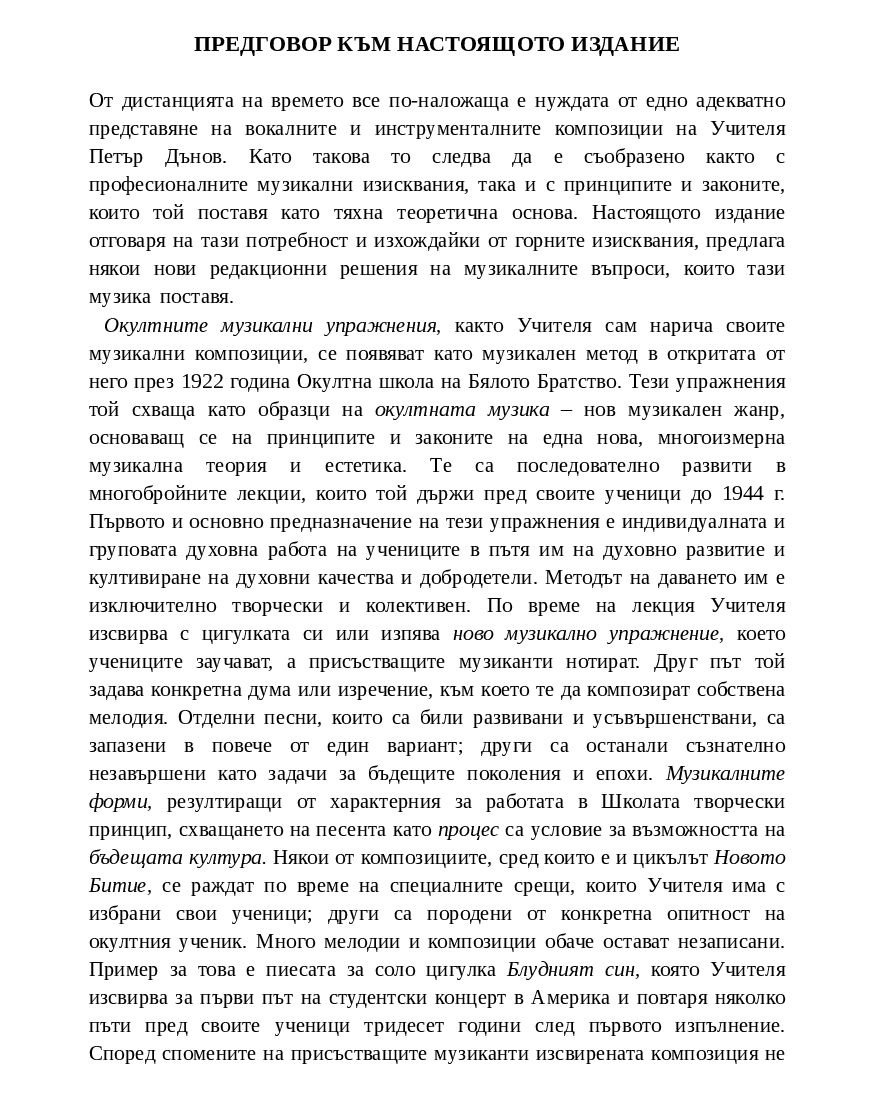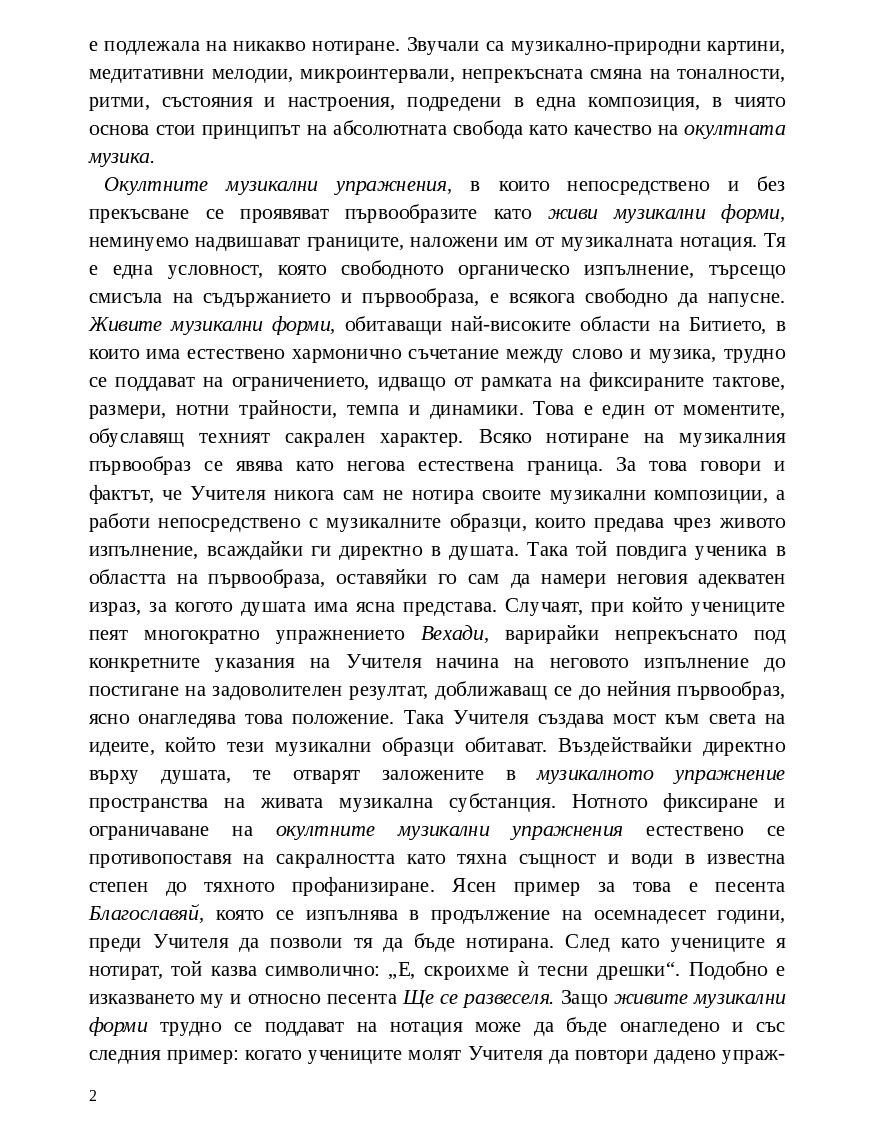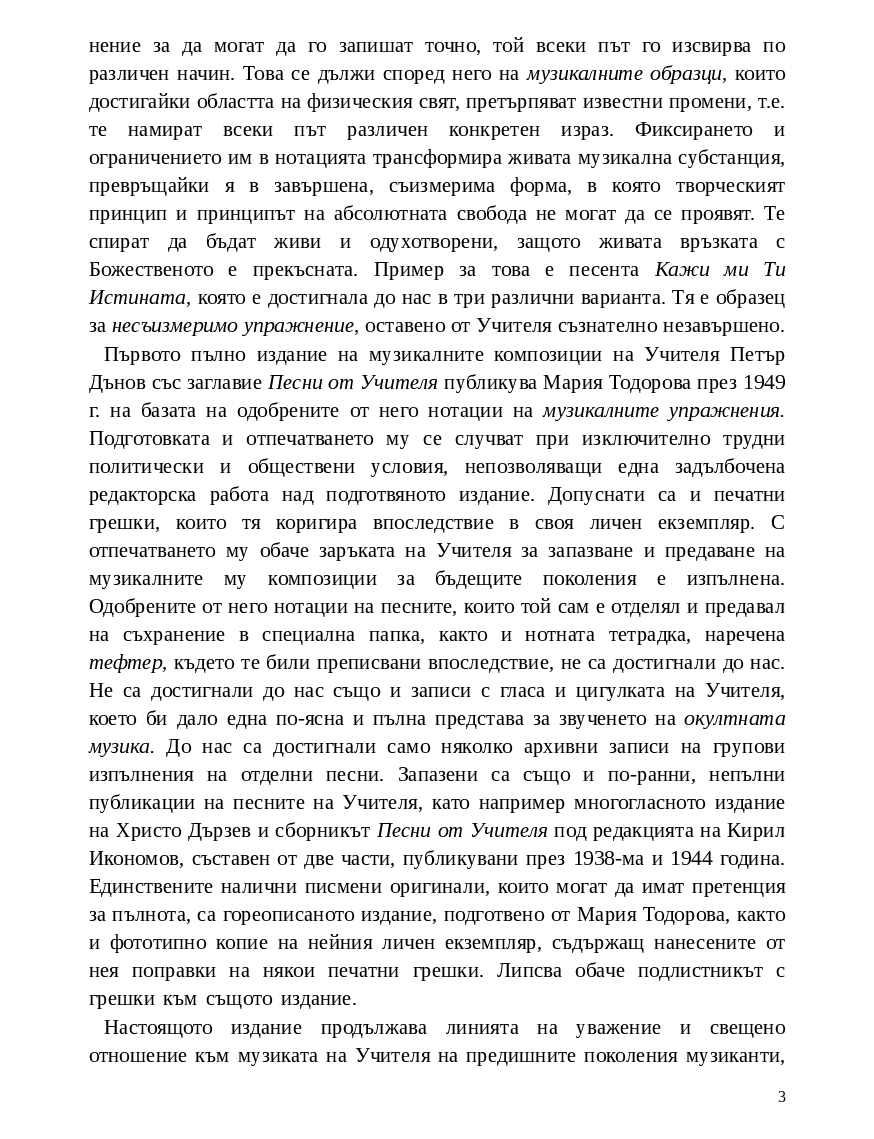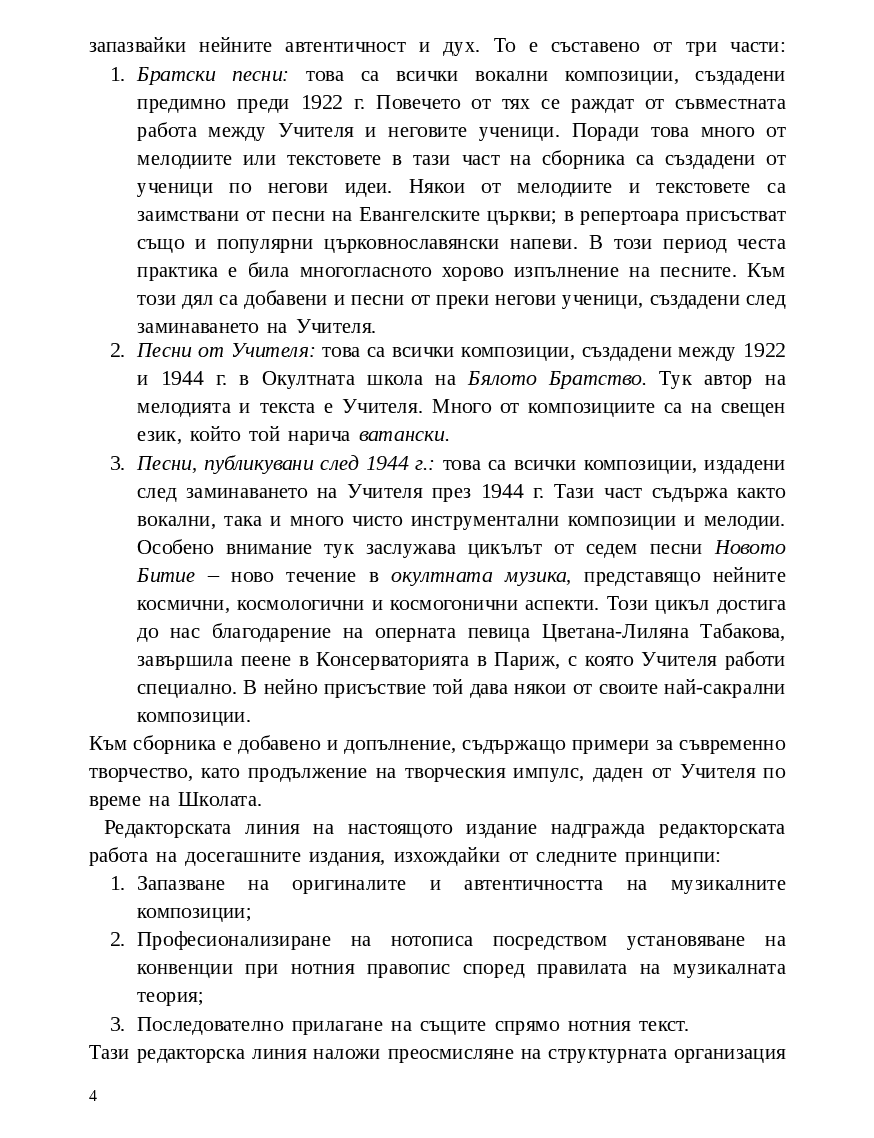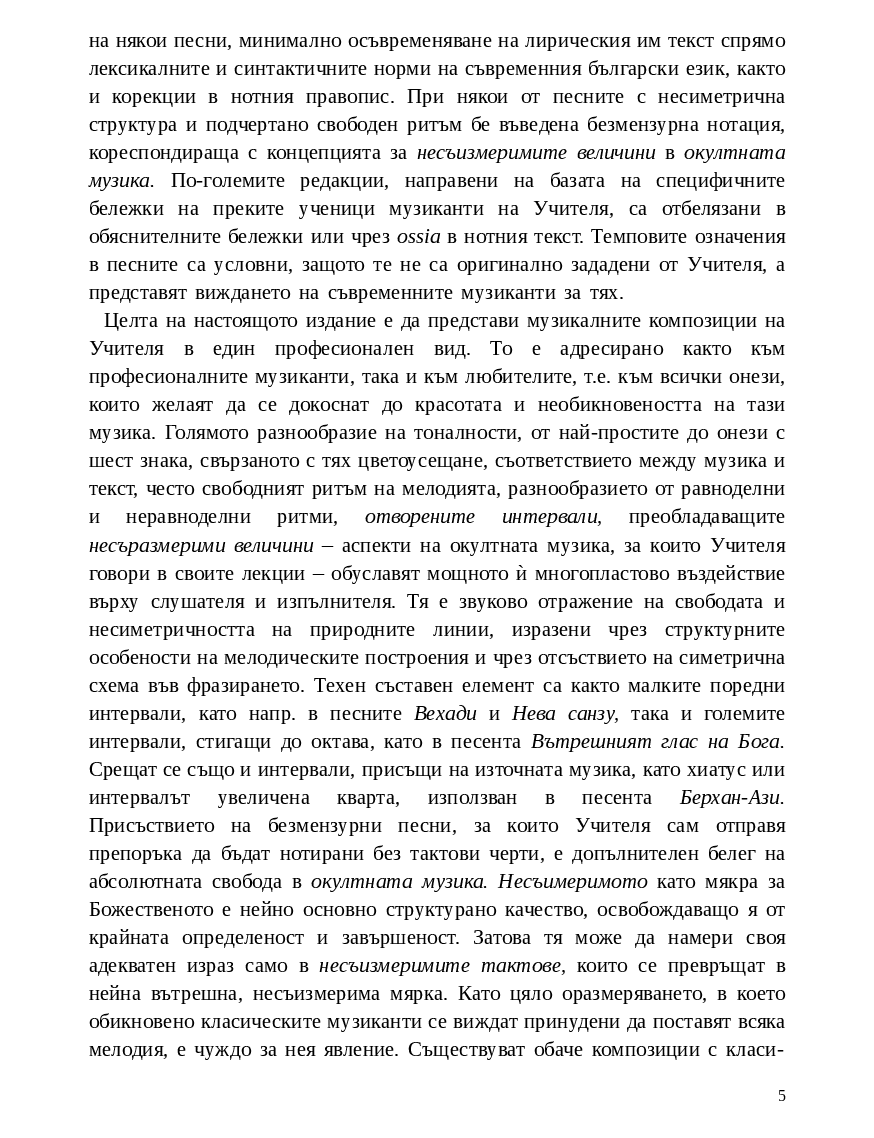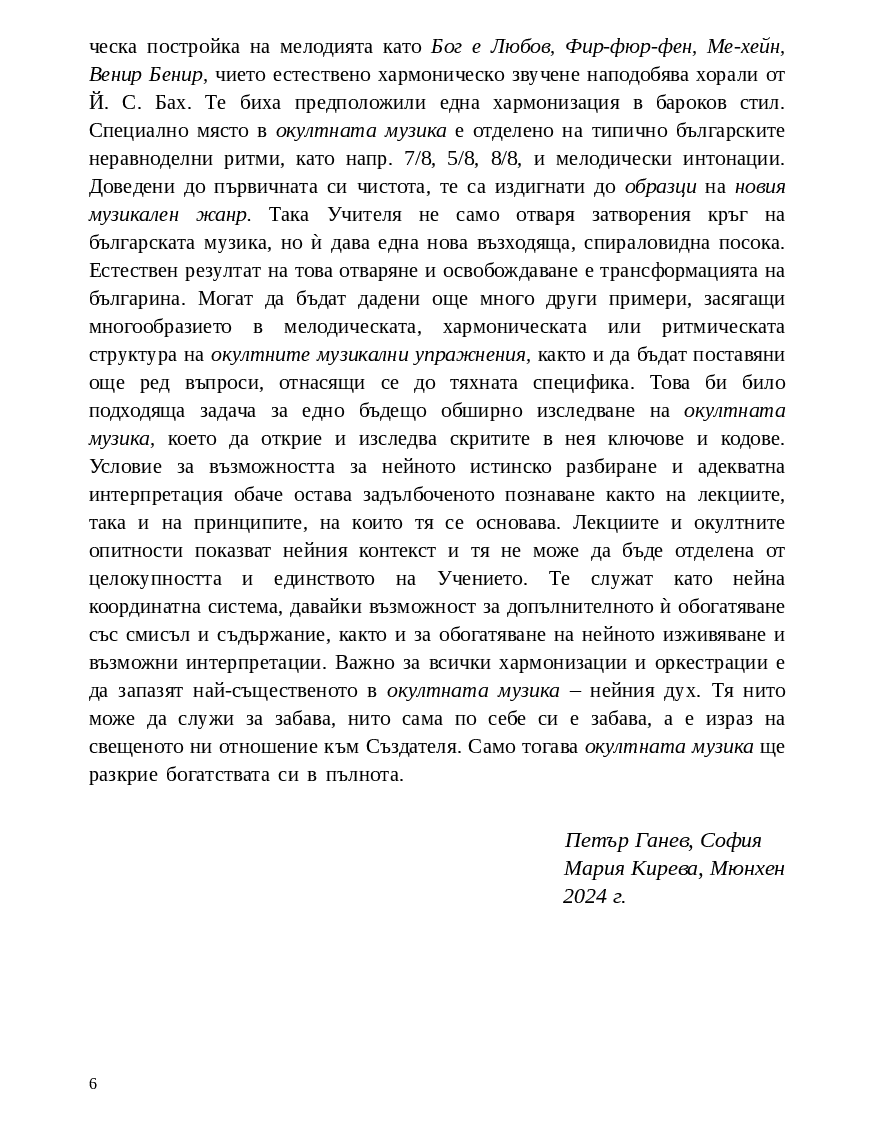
\version "2.24.3"

% include paper part and global functions
\include "include/globals.ily"

\bookpart {
  \paper {
    print-all-headers = ##f
    print-page-number = ##t
    print-first-page-number = ##f

    % put page numbers on the bottom
    oddHeaderMarkup = \markup ""
    evenHeaderMarkup = \markup ""
    oddFooterMarkup = \markup
    \fill-line {
      ""
      \if \should-print-page-number \fromproperty #'page:page-number-string
    }
    evenFooterMarkup = \markup
    \fill-line {
      \if \should-print-page-number \fromproperty #'page:page-number-string
      ""
    }

    left-margin = 1.5\cm
    right-margin = 1.5\cm
    top-margin = 1.6\cm
    bottom-margin = 1.2\cm
    ragged-bottom = ##t % do not spread the staves to fill the whole vertical space


  }

  \tocItem \markup "Предговор към настоящото издание"
  \markup \fontsize  #+3 { \fill-line \bold {"ПРЕДГОВОР КЪМ НАСТОЯЩОТО ИЗДАНИЕ"} }



  \markup \fontsize #+2.5 {
    \vspace #1.5  \override #'(baseline-skip . 2.7)


    \justify {
      
        От дистанцията на времето все по-наложаща е нуждата от едно адекватно представяне на вокалните и инструменталните композиции на Учителя Петър Дънов. Като такова то следва да е съобразено както с професионалните музикални изисквания, така и с принципите и законите, които той поставя като тяхна теоретична основа. Настоящото издание отговаря на тази потребност и изхождайки от горните изисквания, предлага някои нови редакционни решения на музикалните въпроси, които тази музика поставя.
      
        }
  }
  
   \markup \fontsize #+2.5 {
    \vspace #0.6  \override #'(baseline-skip . 2.7)
    \justify {
      \hspace #1.5
      
       \italic {Окултните} \italic {музикални} \italic {упражнения,} както Учителя сам нарича своите музикални композиции, се появяват като музикален метод в откритата от него през 1922 година Окултна школа на Бялото Братство. Тези упражнения той схваща като образци на \italic {окултната} \italic {музика} – нов музикален жанр, основаващ се на принципите и законите на една нова, многоизмерна музикална теория и естетика. Те са последователно развити в многобройните лекции, които той държи пред своите ученици до 1944 г. Първото и основно предназначение на тези упражнения е индивидуалната и груповата духовна работа на учениците в пътя им на духовно развитие и култивиране на духовни качества и добродетели. Методът на даването им е изключително творчески и колективен. По време на лекция Учителя изсвирва с цигулката си или изпява \italic {ново} \italic {музикално} \italic {упражнение,} което учениците заучават, а присъстващите музиканти нотират. Друг път той задава конкретна дума или  изречение, към което те да композират собствена мелодия. Отделни песни, които са били развивани и усъвършенствани, са запазени в повече от един вариант; други са останали съзнателно незавършени като задачи за бъдещите поколения и епохи. \italic {Музикалните} \italic {форми,} резултиращи от характерния за работата в Школата творчески принцип, схващането на песента като \italic {процес} са условие за възможността на \italic {бъдещата} \italic {култура.} Някои от композициите, сред които е и цикълът \italic {Новото} \italic {Битие,} се раждат по време на специалните срещи, които Учителя има с избрани свои ученици; други са породени от конкретна опитност на окултния ученик. Много мелодии и композиции обаче остават незаписани.  Пример за това е пиесата за соло цигулка \italic {Блудният} \italic {син,} която Учителя изсвирва за първи път на студентски концерт в Америка и повтаря няколко пъти пред своите ученици тридесет години след първото изпълнение. Според спомените на присъстващите музиканти изсвирената композиция не 

        }
  }
  
    \markup \fontsize #+2.5 {
      \override #'(baseline-skip . 2.7)
    \justify {
    е подлежала на никакво нотиране. Звучали са музикално-природни картини, медитативни мелодии, микроинтервали, непрекъсната смяна на тоналности, ритми, състояния и настроения, подредени в една композиция, в чиято основа стои принципът на абсолютната свобода като качество на \italic{окултната} \italic {музика.}
    }
  }
  
    \markup \fontsize #+2.5 {
    \vspace #0.6  \override #'(baseline-skip . 2.7)
    \justify {
      \hspace #1.5
      
       \italic{Окултните} \italic{музикални} \italic{упражнения,} в които непосредствено и без прекъсване се проявяват първообразите като \italic{живи} \italic{музикални} \italic{форми,} неминуемо надвишават границите, наложени им от музикалната нотация. Тя е една условност, която свободното органическо изпълнение, търсещо смисъла на съдържанието и първообраза, е всякога свободно да напусне.  \italic{Живите} \italic{музикални} \italic{форми,} обитаващи най-високите области на Битието, в които има естествено хармонично съчетание между слово и музика, трудно се поддават на ограничението, идващо от рамката на фиксираните тактове, размери, нотни трайности, темпа и динамики. Това е един от моментите, обуславящ техният сакрален характер. Всяко нотиране на музикалния първообраз се явява като негова естествена граница. За това говори и фактът, че Учителя никога сам не нотира своите музикални композиции, а работи непосредствено с  музикалните образци, които предава чрез живото изпълнение, всаждайки ги директно в душата. Така той  повдига ученика в областта на първообраза, оставяйки го сам да намери неговия адекватен израз, за когото душата има ясна представа. Случаят, при който учениците пеят многократно упражнението \italic{Вехади,} варирайки непрекъснато под конкретните указания на Учителя начина на неговото изпълнение до постигане на задоволителен резултат, доближаващ се до нейния първообраз, ясно онагледява това положение. Така Учителя създава мост към света на идеите, който тези музикални образци обитават. Въздействайки директно върху душата, те отварят заложените в \italic{музикалното} \italic{упражнение} пространства на живата музикална субстанция. Нотното фиксиране и ограничаване на \italic{окултните} \italic{музикални} \italic{упражнения} естествено се противопоставя на сакралността като тяхна същност и води в известна степен до тяхното профанизиране. Ясен пример за това е песента \italic{Благославяй,} която се изпълнява в продължение на осемнадесет години, преди Учителя да позволи тя да бъде нотирана. След като учениците я нотират, той казва символично: „Е, скроихме ѝ тесни дрешки“. Подобно е изказването му и относно песента \italic{Ще} \italic{се }\italic{развеселя.} Защо \italic{живите} \italic{музикални} \italic{форми} трудно се поддават на нотация може да бъде онагледено и със следния пример: когато учениците молят Учителя да повтори дадено упраж-
      
          }
  }
  
  
    \markup \fontsize #+2.5 {
    \override #'(baseline-skip . 2.7)
    \justify {
      нение за да могат да го запишат точно, той всеки път го изсвирва по       различен начин. Това се дължи според него на  \italic{музикалните} \italic{образци,} които достигайки областта на физическия свят, претърпяват известни промени, т.е. те намират всеки път различен конкретен израз. Фиксирането и ограничението им в нотацията трансформира живата музикална субстанция, превръщайки я в завършена, съизмерима форма, в която творческият принцип и принципът на абсолютната свобода не могат да се проявят. Те спират да бъдат живи и одухотворени, защото живата връзката с Божественото е прекъсната. Пример за това е песента \italic{Кажи} \italic{ми} \italic{Ти} \italic{Истината,} която е достигнала до нас в три различни варианта. Тя е образец за \italic{несъизмеримо упражнение,} оставено от Учителя съзнателно незавършено.
        }
  }
  
    \markup \fontsize #+2.5 {
    \vspace #0.6  \override #'(baseline-skip . 2.7)
    \justify {
      \hspace #1.5
      Първото пълно издание на музикалните композиции на Учителя Петър Дънов със заглавие \italic {Песни} \italic {от} \italic {Учителя} публикува Мария Тодорова през 1949 г. на базата на одобрените от него нотации на \italic {музикалните} \italic {упражнения.} Подготовката и отпечатването му се случват при изключително трудни политически и обществени условия, непозволяващи една задълбочена редакторска работа над подготвяното издание. Допуснати са и печатни грешки, които тя коригира впоследствие в своя личен екземпляр. С отпечатването му обаче заръката на Учителя за запазване и предаване на музикалните му композиции за бъдещите поколения е изпълнена. Одобрените от него нотации на песните, които той сам е отделял и предавал на съхранение в специална папка, както и нотната тетрадка, наречена \italic {тефтер,} където те били преписвани впоследствие, не са достигнали до нас. Не са достигнали до нас също и записи с гласа и цигулката на Учителя, което би дало една по-ясна и пълна представа за звученето на \italic {окултната} \italic {музика.} До нас са достигнали само няколко архивни записи на групови изпълнения на отделни песни. Запазени са също и по-ранни, непълни публикации на песните на Учителя, като например многогласното издание на Христо Дързев и сборникът \italic {Песни} \italic {от} \italic {Учителя} под редакцията на Кирил Икономов, съставен от две части, публикувани през 1938-ма и 1944 година. Единствените налични писмени оригинали, които могат да имат претенция за пълнота, са гореописаното издание, подготвено от Мария Тодорова, както и фототипно копие на нейния личен екземпляр, съдържащ нанесените от нея поправки на някои печатни грешки. Липсва обаче подлистникът с грешки към същото издание.
    }
  }
  \markup \fontsize #+2.5 {
    \vspace #0.6  \override #'(baseline-skip . 2.7)
    \justify {
      \hspace #1.5
      Настоящото издание продължава линията на  уважение и свещено отношение към музиката на Учителя на предишните поколения музиканти, 
    }
  }
  
    \markup \fontsize #+2.5 {
    \vspace #0.5  \override #'(baseline-skip . 2.7)
    \justify {
      \justify-line {запазвайки нейните автентичност и дух. То е съставено от три части:}
    }
  }
  
  \markup \override #'(line-width . 62.5) \fontsize  #+2.5 {
    \override #'(baseline-skip . 2.7) \column {
      "    1."
    }
    \hspace #0.5
   \vspace #0.6  \override #'(baseline-skip . 2.7) \column {
      \justify {
        \italic {Братски песни:  } това са всички вокални композиции, създадени предимно преди 1922 г. Повечето от тях се раждат от съвместната работа между Учителя и неговите ученици. Поради това много от мелодиите или текстовете в тази част на сборника са създадени от ученици по негови идеи. Някои от мелодиите и текстовете са заимствани от песни на Евангелските църкви; в репертоара присъстват също и популярни църковнославянски напеви. В този период честа практика е била многогласното хорово изпълнение на песните. Към този дял са добавени и песни от преки негови ученици, създадени след заминаването на Учителя.
      }
    }
  }

  \markup \override #'(line-width . 62.5) \fontsize  #+2.5 {
    \vspace #0.6  \override #'(baseline-skip . 2.7) \column {
      "    2."
    }
    \hspace #0.5
    \override #'(baseline-skip . 2.7) \column {
      \justify {
        \italic { Песни от Учителя: } това са всички композиции, създадени между 1922 и 1944 г. в Окултната школа на \italic {Бялото}
        \italic {Братство.} Тук автор на мелодията и текста е Учителя. Много от композициите са на свещен език, който той
        нарича \italic {ватански.}
      }
    }
  }

  \markup \override #'(line-width . 62.5) \fontsize  #+2.5 {
    \vspace #0.6  \override #'(baseline-skip . 2.7) \column {
      "    3."
    }
    \hspace #0.5
    \override #'(baseline-skip . 2.7) \column {
      \justify {
        \italic {Песни, публикувани след 1944 г.:  } това са всички композиции, издадени след заминаването на Учителя през 1944 г.
        Тази част съдържа както вокални, така и много чисто инструментални композиции и мелодии. Особено внимание тук
        заслужава цикълът от седем песни \italic {Новото} \italic{Битие} – ново течение в \italic {окултната} \italic {музика,} представящо нейните космични, космологични и космогонични аспекти. Този цикъл достига до нас благодарение на оперната певица Цветана-Лиляна Табакова, завършила пеене в Консерваторията в Париж, с която Учителя работи специално. В нейно присъствие той дава някои от своите най-сакрални композиции.
      }
    }
  }
  \markup \fontsize #+2.5 {
    \vspace #0.6  \override #'(baseline-skip . 2.7)
    \justify {
      Към сборника е добавено и допълнение, съдържащо примери за съвременно творчество, като продължение на творческия импулс, даден от Учителя по време на Школата.
    }
  }
  \markup \fontsize #+2.5 {
    \vspace #0.6  \override #'(baseline-skip . 2.7)
    \justify {
      \hspace #1.5
      Редакторската линия на настоящото издание надгражда редакторската работа на досегашните издания, изхождайки
      от следните принципи:
    }
  }

  \markup \override #'(line-width . 62.5) \fontsize  #+2.5 {
    \vspace #0.6  \override #'(baseline-skip . 2.7) \column {
      "    1."
    }
    \hspace #0.5
    \override #'(baseline-skip . 2.7) \column {
      \justify {
        Запазване на оригиналите и автентичността на музикалните композиции;
      }
    }
  }

  \markup \override #'(line-width . 62.5) \fontsize  #+2.5 {
    \vspace #0.6  \override #'(baseline-skip . 2.7) \column {
      "    2."
    }
    \hspace #0.5
    \override #'(baseline-skip . 2.7) \column {
      \justify {
        Професионализиране на нотописа посредством установяване на конвенции при нотния правопис според правилата на музикалната теория;
      }
    }
  }


  \markup \override #'(line-width . 62.5) \fontsize  #+2.5 {
    \vspace #0.6 \override #'(baseline-skip . 2.7) \column {
      "    3."
    }
    \hspace #0.5
    \override #'(baseline-skip . 2.7) \column {
      \justify {
        Последователно прилагане на същите спрямо нотния текст.
      }
    }
  }
  
    \markup \fontsize #+2.5 {
    \vspace #0.6 \override #'(baseline-skip . 2.7)
    \justify {Тази редакторска линия наложи преосмисляне на структурната организация}
  }
  
    \markup \fontsize #+2.5 {
    \override #'(baseline-skip . 2.7)
    \justify {
  на някои песни, минимално осъвременяване на лирическия им текст спрямо лексикалните и синтактичните норми на съвременния български език, както и корекции в нотния правопис. При някои от песните с несиметрична структура и подчертано свободен ритъм бе въведена безмензурна нотация, кореспондираща с концепцията за \italic"несъизмеримите" \italic"величини" в \italic"окултната" \italic"музика." По-големите редакции, направени на базата на специфичните бележки на преките ученици музиканти на Учителя, са отбелязани в обяснителните бележки или чрез \italic {ossia} в нотния текст. Темповите означения в песните са условни, защото те не са оригинално зададени от Учителя, а представят виждането на съвременните музиканти за тях.
    }
  }
  
    \markup \fontsize #+2.5 {
    \vspace #0.6  \override #'(baseline-skip . 2.7)
    \justify {
      \hspace #1.5
      
        Целта на настоящото издание е да представи музикалните композиции на Учителя в един професионален вид. То е адресирано както към професионалните музиканти, така и към любителите, т.е. към всички онези, които желаят да се докоснат до красотата и необикновеността на тази музика. Голямото разнообразие на тоналности, от най-простите до онези с шест знака, свързаното с тях цветоусещане, съответствието между музика и текст, често свободният ритъм на мелодията, разнообразието от равноделни и неравноделни ритми, \italic {отворените} \italic {интервали,} преобладаващите \italic {несъразмерими} \italic {величини} – аспекти на окултната музика, за които Учителя говори в своите лекции – обуславят мощното ѝ многопластово въздействие върху слушателя и изпълнителя. Тя е звуково отражение на свободата и несиметричността на природните линии, изразени чрез структурните особености на мелодическите построения и чрез отсъствието на симетрична схема във фразирането. Техен съставен елемент са както малките поредни интервали, като напр. в песните \italic {Вехади} и \italic {Нева санзу,} така и големите интервали, стигащи до октава, като в песента \italic {Вътрешният глас на Бога.} Срещат се също и интервали, присъщи на източната музика, като хиатус или интервалът увеличена кварта, използван в песента \italic {Берхан-Ази.} Присъствието на безмензурни песни, за които Учителя сам отправя препоръка да бъдат нотирани без тактови черти, е допълнителен белег на абсолютната свобода в \italic {окултната} \italic {музика.} \italic {Несъимеримото} като мякра за Божественото е нейнo основно структурано качество, освобождаващо я от крайната определеност и завършеност. Затова тя може да намери своя адекватен израз само в \italic {несъизмеримите} \italic {тактове,} които се превръщат в нейна вътрешна, несъизмерима мярка. Като цяло оразмеряването, в което обикновено класическите музиканти се виждат принудени да поставят всяка мелодия, е чуждо за нея явление. Съществуват обаче композиции с класи-
      
       }
  }

  \markup \fontsize #+2.5 {
    \vspace #0.9  \override #'(baseline-skip . 2.7)
    \justify {
      
     ческа постройка на мелодията като \italic {Бог e Любов,} \italic {Фир-фюр-фен,} \italic {Ме-хейн,} \italic {Венир} \italic{ Бенир,}   чието естествено  хармоническо звучене наподобява хорали от Й. С. Бах. Те биха предположили една хармонизация в бароков стил. Специално място в \italic {окултната} \italic {музика} е отделено на типично българските неравноделни ритми, като напр. 7/8, 5/8, 8/8, и мелодически интонации. Доведени до първичната си чистота, те са издигнати до \italic {образци} на \italic {новия} \italic {музикален} \italic {жанр.} Така Учителя не само отваря затворения кръг на българската музика, но ѝ дава една нова възходяща, спираловидна посока. Естествен резултат на това отваряне и освобождаване е трансформацията на българина. Могат да бъдат дадени още много други примери, засягащи многообразието в мелодическата, хармоническата или ритмическата структура на \italic {окултните} \italic {музикални} \italic {упражнения,} както и да бъдат поставяни още ред въпроси, отнасящи се до тяхната специфика. Това би било подходяща задача за едно бъдещо обширно изследване на \italic {окултната} \italic {музика,} което да открие и изследва скритите в нея ключове и кодове. Условие за възможността за нейното истинско разбиране и адекватна интерпретация обаче остава задълбоченото познаване както на лекциите, така и на принципите, на които тя се основава. Лекциите и окултните опитности показват нейния контекст и тя не може да бъде отделена от целокупността и единството на Учението. Те служат като нейна координатна система, давайки възможност за допълнителното ѝ обогатяване със смисъл и съдържание, както и за обогатяване на нейното изживяване и възможни интерпретации. Важно за всички хармонизации и оркестрации е да запазят най-същественото в \italic {окултната} \italic {музика} – нейния дух. Тя нито може да служи за забава, нито сама по себе си е забава, а е израз на свещеното ни отношение към Създателя. Само тогава \italic {окултната} \italic {музика} ще разкрие богатствата си в пълнота.
    }
  }

  \markup \fontsize #+3 \raise #0 \override #'(baseline-skip . 2.7) {
    \column {
      \line {"  "}
      \line {"  "}
      \fill-line { "" ""  \italic {"Петър Ганев, София    "} }
      \fill-line { "" ""  \italic {"Мария Кирева, Мюнхен"} }
      \fill-line { "" ""  \italic {"2024 г.                            "} }
    }
  }



} % bookpart